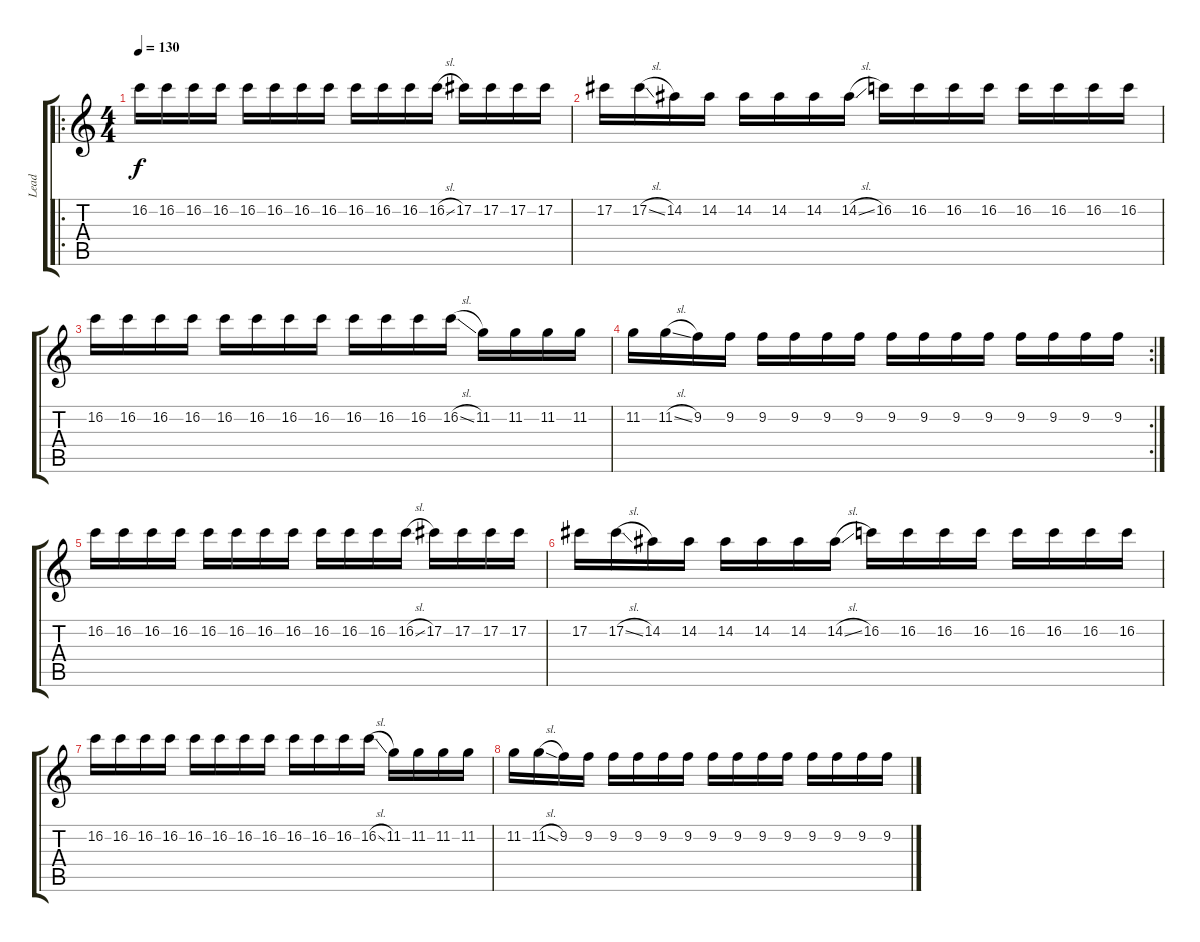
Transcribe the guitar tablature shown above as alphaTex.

\track ("Lead" "Lead") {instrument acousticguitarsteel}
\staff {score tabs}
\tuning (Db4 Ab3 E3 B2 Gb2 B1) {hide}
\ro
\ts (4 4)
\tempo 130
\clef g2
\ks c
16.2.16{dy f} 16.2.16 16.2.16 16.2.16 16.2.16 16.2.16 16.2.16 16.2.16 16.2.16 16.2.16 16.2.16 16.2{sl}.16 17.2.16 17.2.16 17.2.16 17.2.16 |
17.2.16 17.2{sl}.16 14.2.16 14.2.16 14.2.16 14.2.16 14.2.16 14.2{sl}.16 16.2.16 16.2.16 16.2.16 16.2.16 16.2.16 16.2.16 16.2.16 16.2.16 |
16.2.16 16.2.16 16.2.16 16.2.16 16.2.16 16.2.16 16.2.16 16.2.16 16.2.16 16.2.16 16.2.16 16.2{sl}.16 11.2.16 11.2.16 11.2.16 11.2.16 |
\rc 2
11.2.16 11.2{sl}.16 9.2.16 9.2.16 9.2.16 9.2.16 9.2.16 9.2.16 9.2.16 9.2.16 9.2.16 9.2.16 9.2.16 9.2.16 9.2.16 9.2.16 |
16.2.16 16.2.16 16.2.16 16.2.16 16.2.16 16.2.16 16.2.16 16.2.16 16.2.16 16.2.16 16.2.16 16.2{sl}.16 17.2.16 17.2.16 17.2.16 17.2.16 |
17.2.16 17.2{sl}.16 14.2.16 14.2.16 14.2.16 14.2.16 14.2.16 14.2{sl}.16 16.2.16 16.2.16 16.2.16 16.2.16 16.2.16 16.2.16 16.2.16 16.2.16 |
16.2.16 16.2.16 16.2.16 16.2.16 16.2.16 16.2.16 16.2.16 16.2.16 16.2.16 16.2.16 16.2.16 16.2{sl}.16 11.2.16 11.2.16 11.2.16 11.2.16 |
11.2.16 11.2{sl}.16 9.2.16 9.2.16 9.2.16 9.2.16 9.2.16 9.2.16 9.2.16 9.2.16 9.2.16 9.2.16 9.2.16 9.2.16 9.2.16 9.2.16
